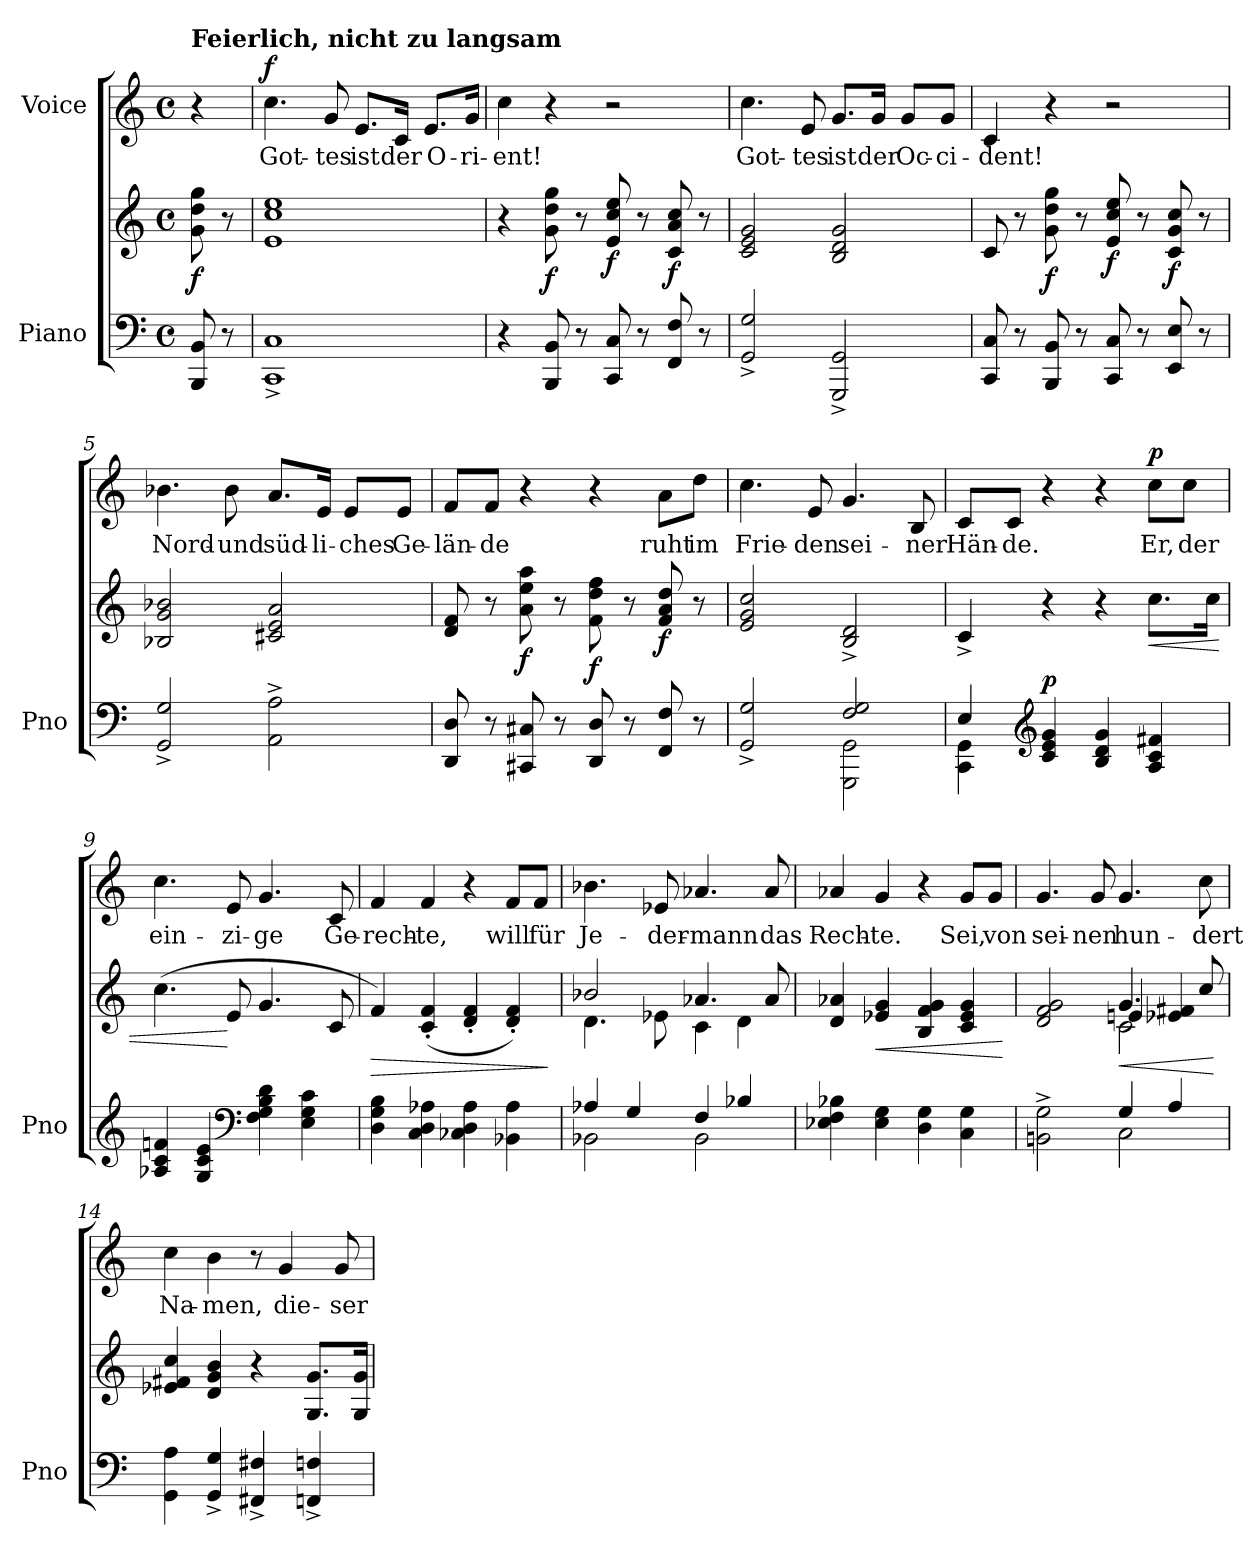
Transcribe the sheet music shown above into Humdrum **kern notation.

**kern	**kern	**dynam	**kern	**text	**dynam
*part2	*part2	*part2	*part1	*part1	*part1
*staff3	*staff2	*staff2/3	*staff1	*staff1	*staff1
*I"Piano	*	*	*I"Voice	*	*
*I'Pno	*	*	*	*	*
*clefF4	*clefG2	*	*clefG2	*	*
*k[]	*k[]	*	*k[]	*	*
*M4/4	*M4/4	*	*M4/4	*	*
*met(c)	*met(c)	*	*met(c)	*	*
=	=	=	=	=	=
!	!	!	!LO:TX:a:B:t=Feierlich, nicht zu langsam	!	!
!	!	!LO:DY:b	!	!	!
8BBB/ 8BB/	8g\ 8dd\ 8gg\	f	4r	.	.
8r	8r	.	.	.	.
=1	=1	=1	=1	=1	=1
!	!	!	!	!	!LO:DY:a
1CC^> 1C^>	1e 1cc 1ee	.	4.cc\	Got-	f
.	.	.	8g/	-tes	.
.	.	.	8.e/L	ist	.
.	.	.	16c/Jk	der	.
.	.	.	8.e/L	O-	.
.	.	.	16g/Jk	-ri-	.
=2	=2	=2	=2	=2	=2
4r	4r	.	4cc\	-ent!	.
!	!	!LO:DY:b	!	!	!
8BBB/ 8BB/	8g\ 8dd\ 8gg\	f	4r	.	.
8r	8r	.	.	.	.
!	!	!LO:DY:b	!	!	!
8CC/ 8C/	8e/ 8cc/ 8ee/	f	2r	.	.
8r	8r	.	.	.	.
!	!	!LO:DY:b	!	!	!
8FF/ 8F/	8c/ 8a/ 8cc/	f	.	.	.
8r	8r	.	.	.	.
=3	=3	=3	=3	=3	=3
2GG/^> 2G/^>	2c/ 2e/ 2g/	.	4.cc\	Got-	.
.	.	.	8e/	-tes	.
2GGG/^> 2GG/^>	2B/ 2d/ 2g/	.	8.g/L	ist	.
.	.	.	16g/Jk	der	.
.	.	.	8g/L	Oc-	.
.	.	.	8g/J	-ci-	.
=4	=4	=4	=4	=4	=4
8CC/ 8C/	8c/	.	4c/	-dent!	.
8r	8r	.	.	.	.
!	!	!LO:DY:b	!	!	!
8BBB/ 8BB/	8g\ 8dd\ 8gg\	f	4r	.	.
8r	8r	.	.	.	.
!	!	!LO:DY:b	!	!	!
8CC/ 8C/	8e/ 8cc/ 8ee/	f	2r	.	.
8r	8r	.	.	.	.
!	!	!LO:DY:b	!	!	!
8EE/ 8E/	8c/ 8g/ 8cc/	f	.	.	.
8r	8r	.	.	.	.
=5	=5	=5	=5	=5	=5
2GG/^> 2G/^>	2B-X/ 2g/ 2b-X/	.	4.b-X\	Nord-	.
.	.	.	8b-\	-und	.
2AA\^> 2A\^>	2c#X/ 2e/ 2a/	.	8.a/L	süd-	.
.	.	.	16e/Jk	-li-	.
.	.	.	8e/L	-ches	.
.	.	.	8e/J	Ge-	.
=6	=6	=6	=6	=6	=6
8DD/ 8D/	8d/ 8f/	.	8f/L	-län-	.
8r	8r	.	8f/J	-de	.
!	!	!LO:DY:b	!	!	!
8CC#X/ 8C#X/	8a\ 8ee\ 8aa\	f	4r	.	.
8r	8r	.	.	.	.
!	!	!LO:DY:b	!	!	!
8DD/ 8D/	8f\ 8dd\ 8ff\	f	4r	.	.
8r	8r	.	.	.	.
!	!	!LO:DY:b	!	!	!
8FF/ 8F/	8f/ 8a/ 8dd/	f	8a\L	ruht	.
8r	8r	.	8dd\J	im	.
=7	=7	=7	=7	=7	=7
*^	*	*	*	*	*
2GG/^> 2G/^>	2ryy	2e/ 2g/ 2cc/	.	4.cc\	Frie-	.
.	.	.	.	8e/	-den	.
2F/ 2G/	2GGG\ 2GG\	2B/^> 2d/^>	.	4.g/	sei-	.
.	.	.	.	8B/	-ner	.
=8	=8	=8	=8	=8	=8	=8
4E/	4CC\ 4GG\	4c^>/	.	8c/L	Hän-	.
.	.	.	.	8c/J	-de.	.
*clefG2	*	*	*	*	*	*
!	!	!	!LO:DY:a=2	!	!	!
4c/ 4e/ 4g/	2.ryy	4r	p	4r	.	.
4B/ 4d/ 4g/	.	4r	.	4r	.	.
!	!	!	!LO:HP:b	!	!	!LO:DY:a
4A/ 4c/ 4f#X/	.	8.cc\L	<	8cc\L	Er,	p
.	.	.	.	8cc\J	der	.
.	.	16cc\Jk	.	.	.	.
*v	*v	*	*	*	*	*
=9	=9	=9	=9	=9	=9
4A-X/ 4c/ 4fn/	(4.cc\	.	4.cc\	ein-	.
4G/ 4c/ 4e/	.	.	.	.	.
.	8e/	[	8e/	-zi-	.
*clefF4	*	*	*	*	*
4F\ 4G\ 4B\ 4d\	4.g/	.	4.g/	-ge	.
4E\ 4G\ 4c\	.	.	.	.	.
.	8c/	.	8c/	Ge-	.
=10	=10	=10	=10	=10	=10
!	!	!LO:HP:b	!	!	!
4D\ 4G\ 4B\	4f/)	>	4f/	-rech-	.
4C\ 4D\ 4A-X\	(4c/' 4f/'	.	4f/	-te,	.
4C-X\ 4D\ 4A-\	4d/' 4f/'	.	4r	.	.
4BB-X\ 4A-\	4d/' 4f/')	.	8f/L	will	.
.	.	.	8f/J	für	.
.	.	]	.	.	.
=11	=11	=11	=11	=11	=11
*^	*^	*	*	*	*
4A-X/	2BB-X\	2b-X/	4.d\	.	4.b-X\	Je-	.
4G/	.	.	.	.	.	.	.
.	.	.	8e-X\	.	8e-X/	-der-	.
4F/	2BB-\	4.a-X/	4c\	.	4.a-X/	-mann	.
4B-X/	.	.	4d\	.	.	.	.
.	.	8a-/	.	.	8a-/	das	.
*v	*v	*	*	*	*	*	*
*	*v	*v	*	*	*	*
=12	=12	=12	=12	=12	=12
4E-X\ 4F\ 4B-X\	4d/ 4a-X/	.	4a-X/	Rech-	.
!	!	!LO:HP:b	!	!	!
4E-\ 4G\	4e-X/ 4g/	<	4g/	-te.	.
4D\ 4G\	4B/ 4f/ 4g/	.	4r	.	.
4C\ 4G\	4c/ 4e-/ 4g/	.	8g/L	Sei,	.
.	.	.	8g/J	von	.
.	.	[	.	.	.
=13	=13	=13	=13	=13	=13
*^	*^	*	*	*	*
*	*	*	*^	*	*	*	*
2BBn\^ 2G\^	2ryy	2d/ 2f/ 2g/	2ryy	2ryy	.	4.g/	sei-	.
.	.	.	.	.	.	8g/	-nen	.
!	!	!	!	!	!LO:HP:b	!	!	!
4G/	2C\	4.g/	2c\	4en/	<	4.g/	hun-	.
4A/	.	.	.	4e-X/ 4f#X/	.	.	.	.
.	.	8cc/	.	.	.	8cc\	-dert	.
*v	*v	*	*	*	*	*	*	*
*	*v	*v	*v	*	*	*	*
.	.	[	.	.	.
=14	=14	=14	=14	=14	=14
4GG\ 4A\	4e-X/ 4f#X/ 4cc/	.	4cc\	Na-	.
4GG/^ 4G/^	4d/ 4g/ 4b/	.	4b\	-men,	.
4FF#X/^ 4F#X/^	4r	.	8r	.	.
.	.	.	4g/	die-	.
4FFn/^ 4Fn/^	8.G/ 8.g/L	.	.	.	.
.	.	.	8g/	-ser	.
.	16G/ 16g/Jk	.	.	.	.
=	=	=	=	=	=
*-	*-	*-	*-	*-	*-
